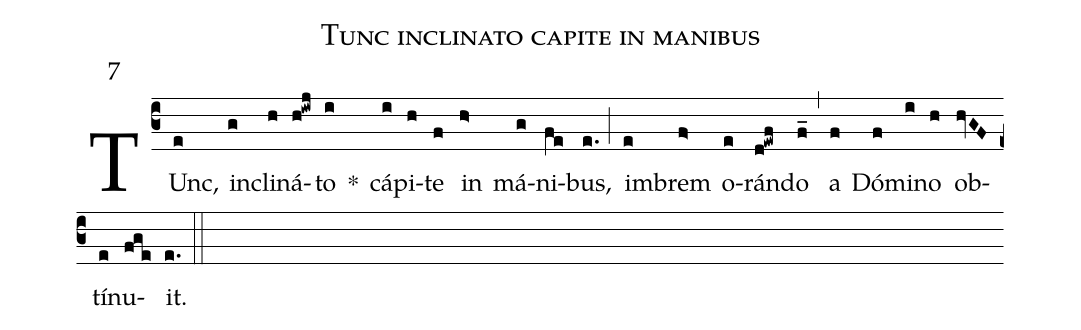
name: Tunc inclinato capite in manibus;
mode: 7;
%%
(c3)
TUnc,(e) in(g)cli(h)ná(h!iwj)to(i) *()
cá(i)pi(h)te(f) in(h>) má(g)ni(fe)bus,(e.) (;)
im(e)brem(f>) o(e)rán(d!ewf)do(f_) (,)
a(f) Dó(f)mi(i)no(h) ob(hvGF)tí(e)nu(fge)it.(e.) (::)
